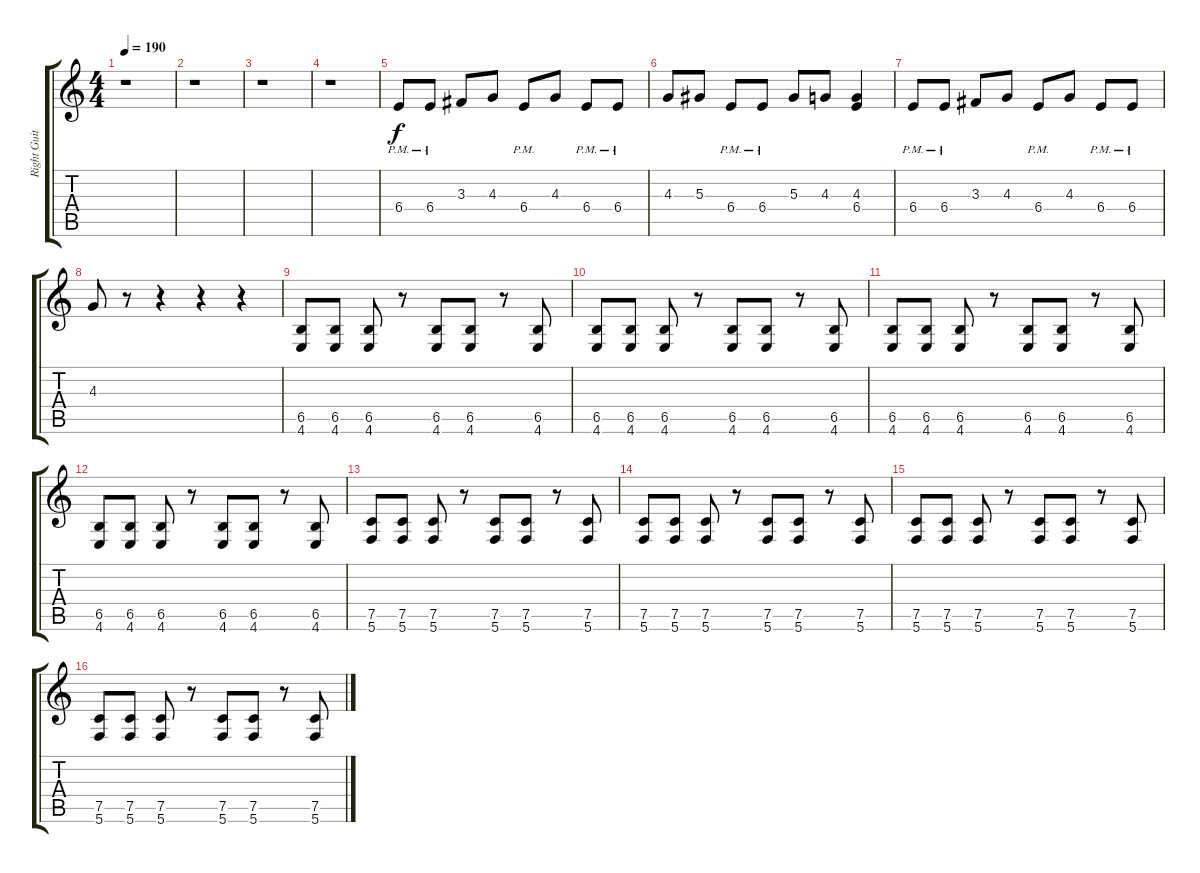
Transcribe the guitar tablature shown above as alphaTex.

\track ("Right Guitar" "Right Guit") {instrument distortionguitar}
\staff {score tabs}
\tuning (C4 G3 Eb3 Bb2 F2 C2) {hide}
\ts (4 4)
\tempo 190
\clef g2
\ks c
r.1{dy f instrument distortionguitar} |
r.1 |
r.1 |
r.1 |
6.4{pm}.8 6.4{pm}.8 3.3.8 4.3.8 6.4{pm}.8 4.3.8 6.4{pm}.8 6.4{pm}.8 |
4.3.8 5.3.8 6.4{pm}.8 6.4{pm}.8 5.3.8 4.3.8 (4.3 6.4).4 |
6.4{pm}.8 6.4{pm}.8 3.3.8 4.3.8 6.4{pm}.8 4.3.8 6.4{pm}.8 6.4{pm}.8 |
4.3.8 r.8 r.4 r.4 r.4 |
(6.5 4.6).8 (6.5 4.6).8 (6.5 4.6).8 r.8 (6.5 4.6).8 (6.5 4.6).8 r.8 (6.5 4.6).8 |
(6.5 4.6).8 (6.5 4.6).8 (6.5 4.6).8 r.8 (6.5 4.6).8 (6.5 4.6).8 r.8 (6.5 4.6).8 |
(6.5 4.6).8 (6.5 4.6).8 (6.5 4.6).8 r.8 (6.5 4.6).8 (6.5 4.6).8 r.8 (6.5 4.6).8 |
(6.5 4.6).8 (6.5 4.6).8 (6.5 4.6).8 r.8 (6.5 4.6).8 (6.5 4.6).8 r.8 (6.5 4.6).8 |
(7.5 5.6).8 (7.5 5.6).8 (7.5 5.6).8 r.8 (7.5 5.6).8 (7.5 5.6).8 r.8 (7.5 5.6).8 |
(7.5 5.6).8 (7.5 5.6).8 (7.5 5.6).8 r.8 (7.5 5.6).8 (7.5 5.6).8 r.8 (7.5 5.6).8 |
(7.5 5.6).8 (7.5 5.6).8 (7.5 5.6).8 r.8 (7.5 5.6).8 (7.5 5.6).8 r.8 (7.5 5.6).8 |
(7.5 5.6).8 (7.5 5.6).8 (7.5 5.6).8 r.8 (7.5 5.6).8 (7.5 5.6).8 r.8 (7.5 5.6).8
